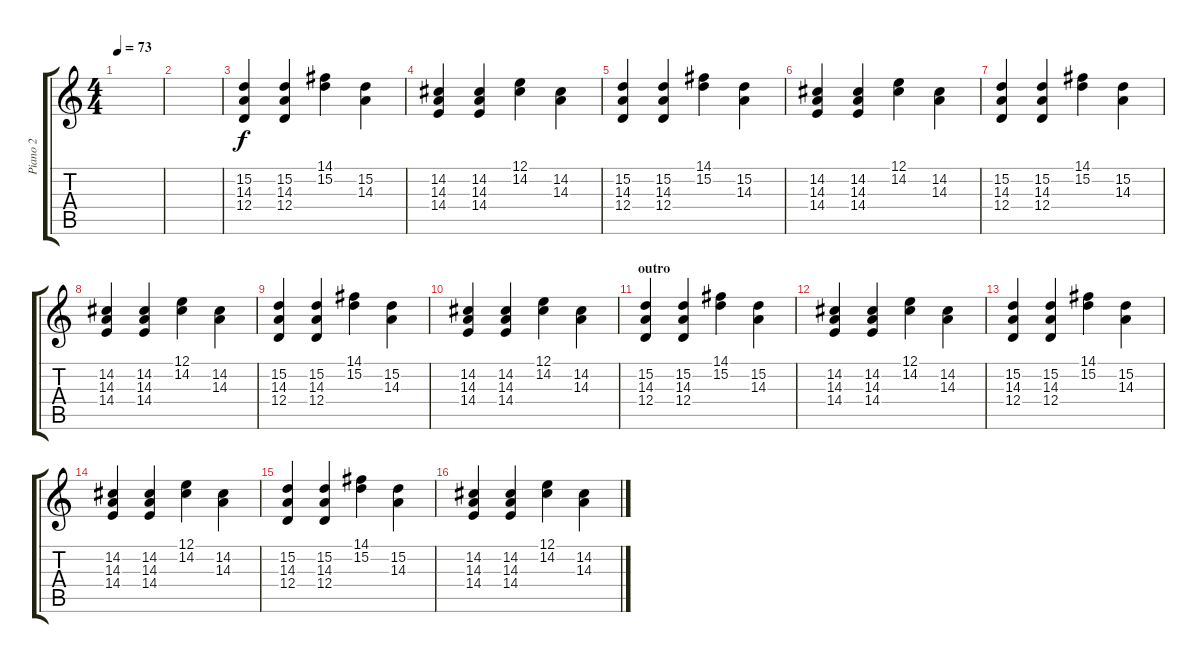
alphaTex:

\track ("Piano 2" "Piano 2") {instrument clavinet}
\staff {score tabs}
\tuning (E4 B3 G3 D3 A2 E2) {hide}
\ts (4 4)
\tempo 73
\clef g2
\ks c
|
|
(15.2 14.3 12.4).4 (15.2 14.3 12.4).4 (14.1 15.2).4 (15.2 14.3).4 |
(14.2 14.3 14.4).4 (14.2 14.3 14.4).4 (12.1 14.2).4 (14.2 14.3).4 |
(15.2 14.3 12.4).4 (15.2 14.3 12.4).4 (14.1 15.2).4 (15.2 14.3).4 |
(14.2 14.3 14.4).4 (14.2 14.3 14.4).4 (12.1 14.2).4 (14.2 14.3).4 |
(15.2 14.3 12.4).4 (15.2 14.3 12.4).4 (14.1 15.2).4 (15.2 14.3).4 |
(14.2 14.3 14.4).4 (14.2 14.3 14.4).4 (12.1 14.2).4 (14.2 14.3).4 |
(15.2 14.3 12.4).4 (15.2 14.3 12.4).4 (14.1 15.2).4 (15.2 14.3).4 |
(14.2 14.3 14.4).4 (14.2 14.3 14.4).4 (12.1 14.2).4 (14.2 14.3).4 |
\section ("" "outro")
(15.2 14.3 12.4).4 (15.2 14.3 12.4).4 (14.1 15.2).4 (15.2 14.3).4 |
(14.2 14.3 14.4).4 (14.2 14.3 14.4).4 (12.1 14.2).4 (14.2 14.3).4 |
(15.2 14.3 12.4).4 (15.2 14.3 12.4).4 (14.1 15.2).4 (15.2 14.3).4 |
(14.2 14.3 14.4).4 (14.2 14.3 14.4).4 (12.1 14.2).4 (14.2 14.3).4 |
(15.2 14.3 12.4).4 (15.2 14.3 12.4).4 (14.1 15.2).4 (15.2 14.3).4 |
(14.2 14.3 14.4).4 (14.2 14.3 14.4).4 (12.1 14.2).4 (14.2 14.3).4
